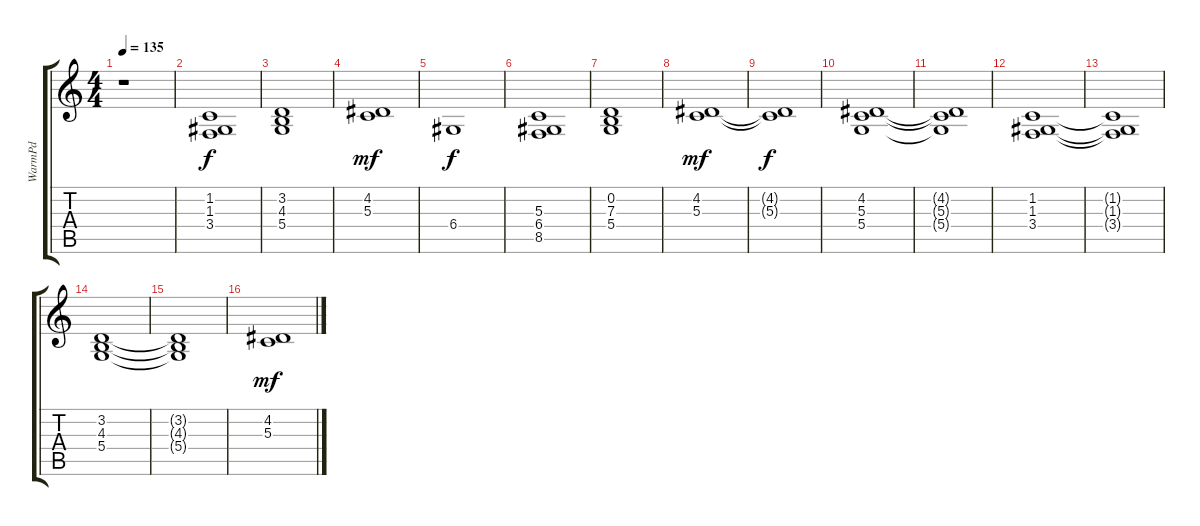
\track ("WarmPd" "WarmPd") {instrument pad2warm}
\staff {score tabs}
\tuning (E4 B3 G3 D3 A2 E2) {hide}
\ts (4 4)
\tempo 135
\clef g2
\ks c
r.1{dy f} |
(1.2 1.3 3.4).1 |
(3.2 4.3 5.4).1 |
(4.2 5.3).1{dy mf} |
6.4.1{dy f} |
(5.3 6.4 8.5).1 |
(0.2 7.3 5.4).1 |
(4.2 5.3).1{dy mf} |
(4.2{t} 5.3{t}).1{dy f} |
(4.2 5.3 5.4).1 |
(4.2{t} 5.3{t} 5.4{t}).1 |
(1.2 1.3 3.4).1 |
(1.2{t} 1.3{t} 3.4{t}).1 |
(3.2 4.3 5.4).1 |
(3.2{t} 4.3{t} 5.4{t}).1 |
(4.2 5.3).1{dy mf}
